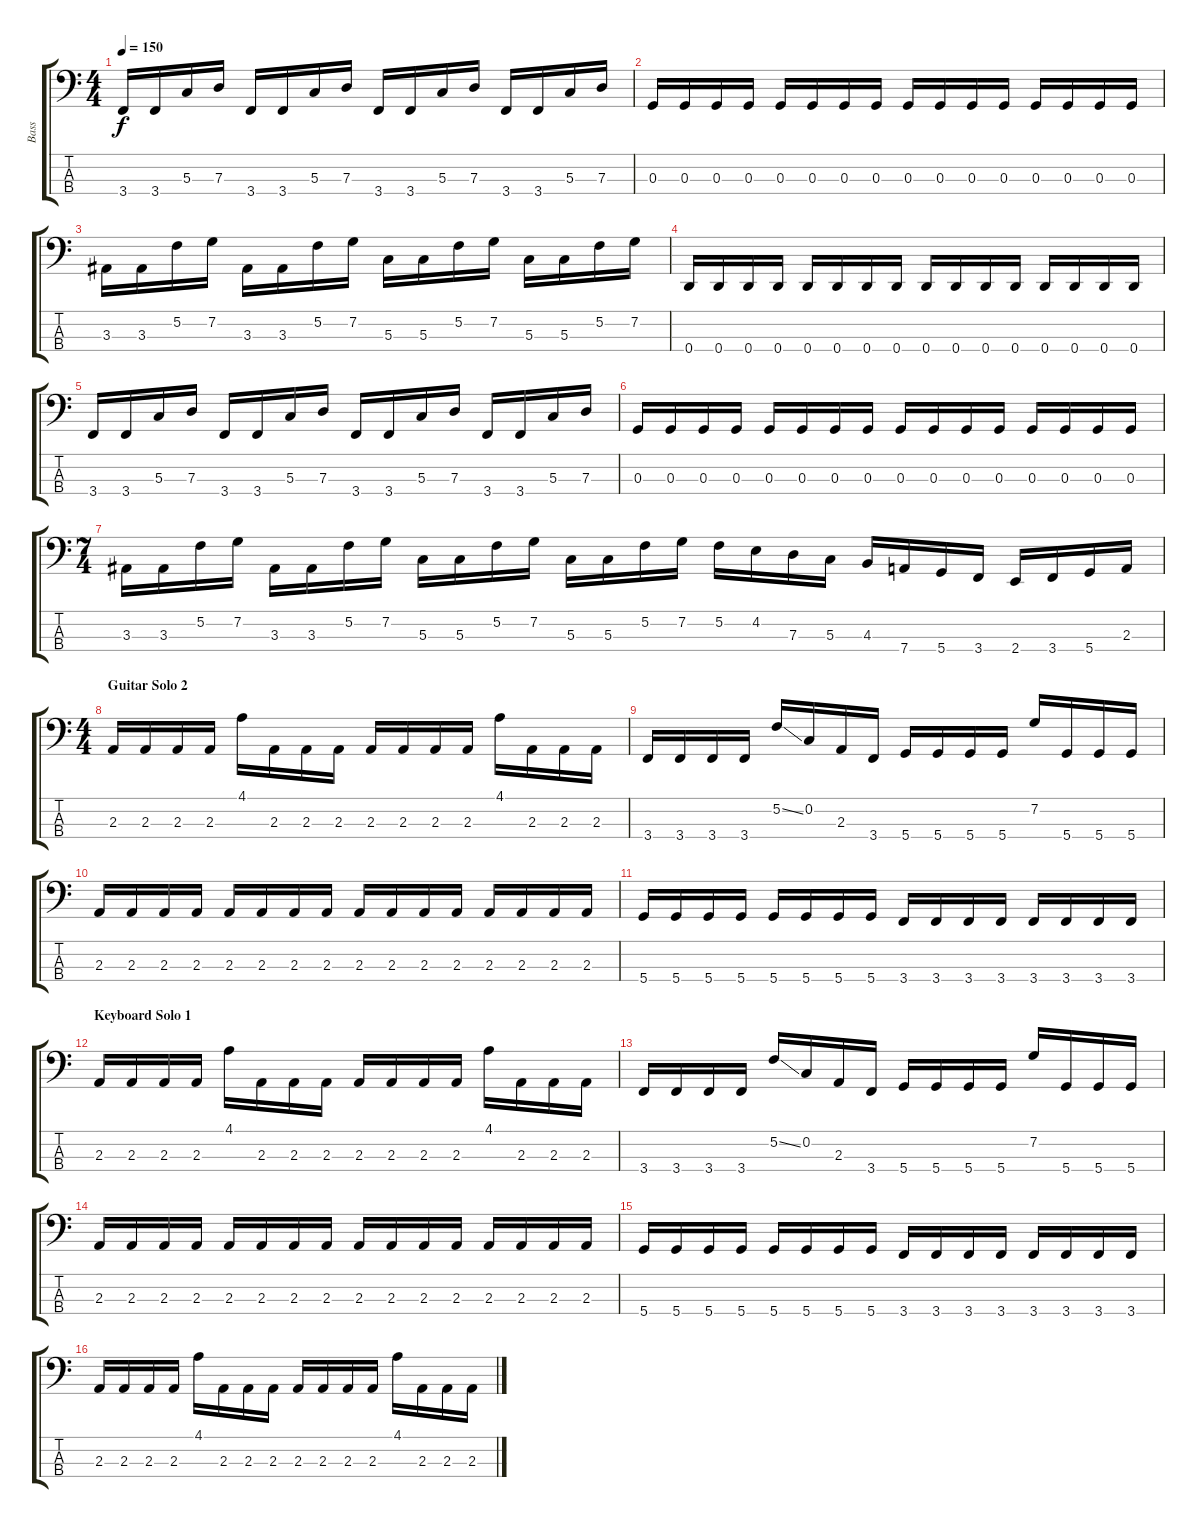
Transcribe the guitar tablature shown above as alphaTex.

\track ("Bass" "Bass") {instrument electricbassfinger}
\staff {score tabs}
\tuning (F2 C2 G1 D1) {hide}
\ts (4 4)
\tempo 150
\clef f4
\ks c
3.4.16{dy f} 3.4.16 5.3.16 7.3.16 3.4.16 3.4.16 5.3.16 7.3.16 3.4.16 3.4.16 5.3.16 7.3.16 3.4.16 3.4.16 5.3.16 7.3.16 |
0.3.16 0.3.16 0.3.16 0.3.16 0.3.16 0.3.16 0.3.16 0.3.16 0.3.16 0.3.16 0.3.16 0.3.16 0.3.16 0.3.16 0.3.16 0.3.16 |
3.3.16 3.3.16 5.2.16 7.2.16 3.3.16 3.3.16 5.2.16 7.2.16 5.3.16 5.3.16 5.2.16 7.2.16 5.3.16 5.3.16 5.2.16 7.2.16 |
0.4.16 0.4.16 0.4.16 0.4.16 0.4.16 0.4.16 0.4.16 0.4.16 0.4.16 0.4.16 0.4.16 0.4.16 0.4.16 0.4.16 0.4.16 0.4.16 |
3.4.16 3.4.16 5.3.16 7.3.16 3.4.16 3.4.16 5.3.16 7.3.16 3.4.16 3.4.16 5.3.16 7.3.16 3.4.16 3.4.16 5.3.16 7.3.16 |
0.3.16 0.3.16 0.3.16 0.3.16 0.3.16 0.3.16 0.3.16 0.3.16 0.3.16 0.3.16 0.3.16 0.3.16 0.3.16 0.3.16 0.3.16 0.3.16 |
\ts (7 4)
3.3.16 3.3.16 5.2.16 7.2.16 3.3.16 3.3.16 5.2.16 7.2.16 5.3.16 5.3.16 5.2.16 7.2.16 5.3.16 5.3.16 5.2.16 7.2.16 5.2.16 4.2.16 7.3.16 5.3.16 4.3.16 7.4.16 5.4.16 3.4.16 2.4.16 3.4.16 5.4.16 2.3.16 |
\ts (4 4)
\section ("" "Guitar Solo 2")
2.3.16 2.3.16 2.3.16 2.3.16 4.1.16 2.3.16 2.3.16 2.3.16 2.3.16 2.3.16 2.3.16 2.3.16 4.1.16 2.3.16 2.3.16 2.3.16 |
3.4.16 3.4.16 3.4.16 3.4.16 5.2{ss}.16 0.2.16 2.3.16 3.4.16 5.4.16 5.4.16 5.4.16 5.4.16 7.2.16 5.4.16 5.4.16 5.4.16 |
2.3.16 2.3.16 2.3.16 2.3.16 2.3.16 2.3.16 2.3.16 2.3.16 2.3.16 2.3.16 2.3.16 2.3.16 2.3.16 2.3.16 2.3.16 2.3.16 |
5.4.16 5.4.16 5.4.16 5.4.16 5.4.16 5.4.16 5.4.16 5.4.16 3.4.16 3.4.16 3.4.16 3.4.16 3.4.16 3.4.16 3.4.16 3.4.16 |
\section ("" "Keyboard Solo 1")
2.3.16 2.3.16 2.3.16 2.3.16 4.1.16 2.3.16 2.3.16 2.3.16 2.3.16 2.3.16 2.3.16 2.3.16 4.1.16 2.3.16 2.3.16 2.3.16 |
3.4.16 3.4.16 3.4.16 3.4.16 5.2{ss}.16 0.2.16 2.3.16 3.4.16 5.4.16 5.4.16 5.4.16 5.4.16 7.2.16 5.4.16 5.4.16 5.4.16 |
2.3.16 2.3.16 2.3.16 2.3.16 2.3.16 2.3.16 2.3.16 2.3.16 2.3.16 2.3.16 2.3.16 2.3.16 2.3.16 2.3.16 2.3.16 2.3.16 |
5.4.16 5.4.16 5.4.16 5.4.16 5.4.16 5.4.16 5.4.16 5.4.16 3.4.16 3.4.16 3.4.16 3.4.16 3.4.16 3.4.16 3.4.16 3.4.16 |
2.3.16 2.3.16 2.3.16 2.3.16 4.1.16 2.3.16 2.3.16 2.3.16 2.3.16 2.3.16 2.3.16 2.3.16 4.1.16 2.3.16 2.3.16 2.3.16
